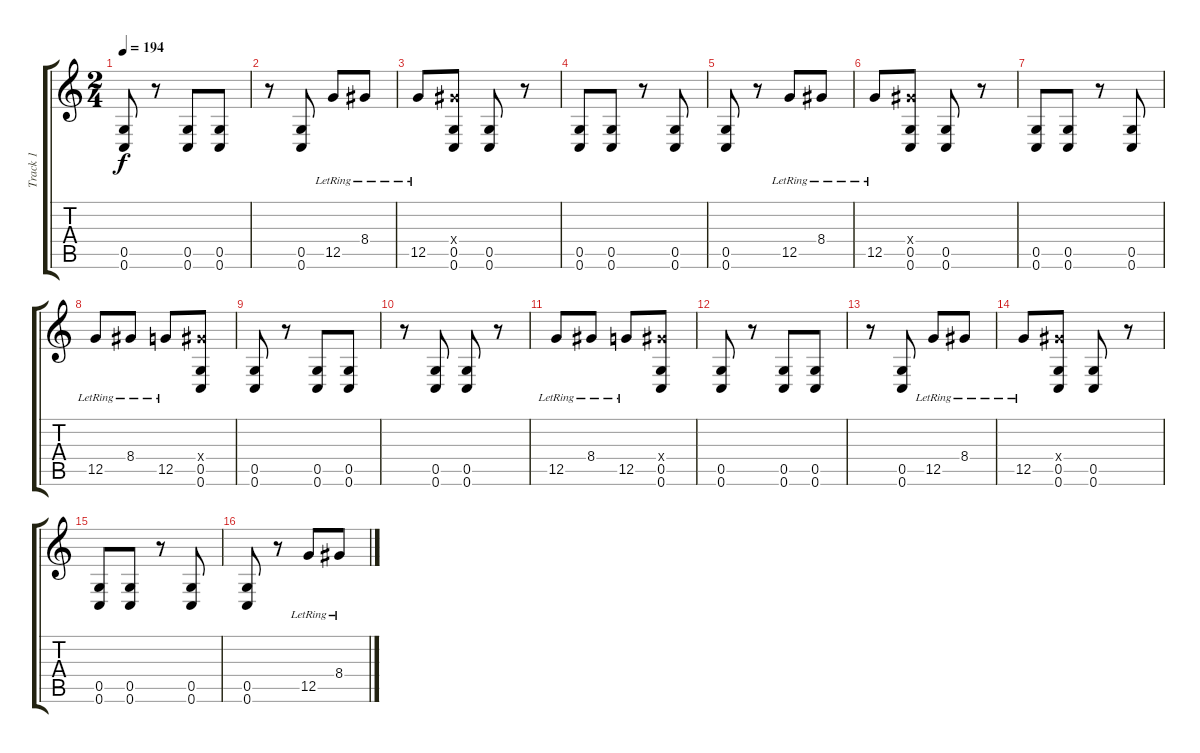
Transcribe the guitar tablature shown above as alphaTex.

\track ("Track 1" "Track 1") {instrument distortionguitar}
\staff {score tabs}
\tuning (D4 A3 F3 C3 G2 C2) {hide}
\ts (2 4)
\tempo 194
\clef g2
\ks c
(0.5 0.6).8{dy f} r.8 (0.5 0.6).8 (0.5 0.6).8 |
r.8 (0.5 0.6).8 12.5{lr}.8 8.4{lr}.8 |
12.5{lr}.8 (8.4{x} 0.5 0.6).8 (0.5 0.6).8 r.8 |
(0.5 0.6).8 (0.5 0.6).8 r.8 (0.5 0.6).8 |
(0.5 0.6).8 r.8 12.5{lr}.8 8.4{lr}.8 |
12.5{lr}.8 (8.4{x} 0.5 0.6).8 (0.5 0.6).8 r.8 |
(0.5 0.6).8 (0.5 0.6).8 r.8 (0.5 0.6).8 |
12.5{lr}.8 8.4{lr}.8 12.5{lr}.8 (8.4{x} 0.5 0.6).8 |
(0.5 0.6).8 r.8 (0.5 0.6).8 (0.5 0.6).8 |
r.8 (0.5 0.6).8 (0.5 0.6).8 r.8 |
12.5{lr}.8 8.4{lr}.8 12.5{lr}.8 (8.4{x} 0.5 0.6).8 |
(0.5 0.6).8 r.8 (0.5 0.6).8 (0.5 0.6).8 |
r.8 (0.5 0.6).8 12.5{lr}.8 8.4{lr}.8 |
12.5{lr}.8 (8.4{x} 0.5 0.6).8 (0.5 0.6).8 r.8 |
(0.5 0.6).8 (0.5 0.6).8 r.8 (0.5 0.6).8 |
(0.5 0.6).8 r.8 12.5{lr}.8 8.4{lr}.8
